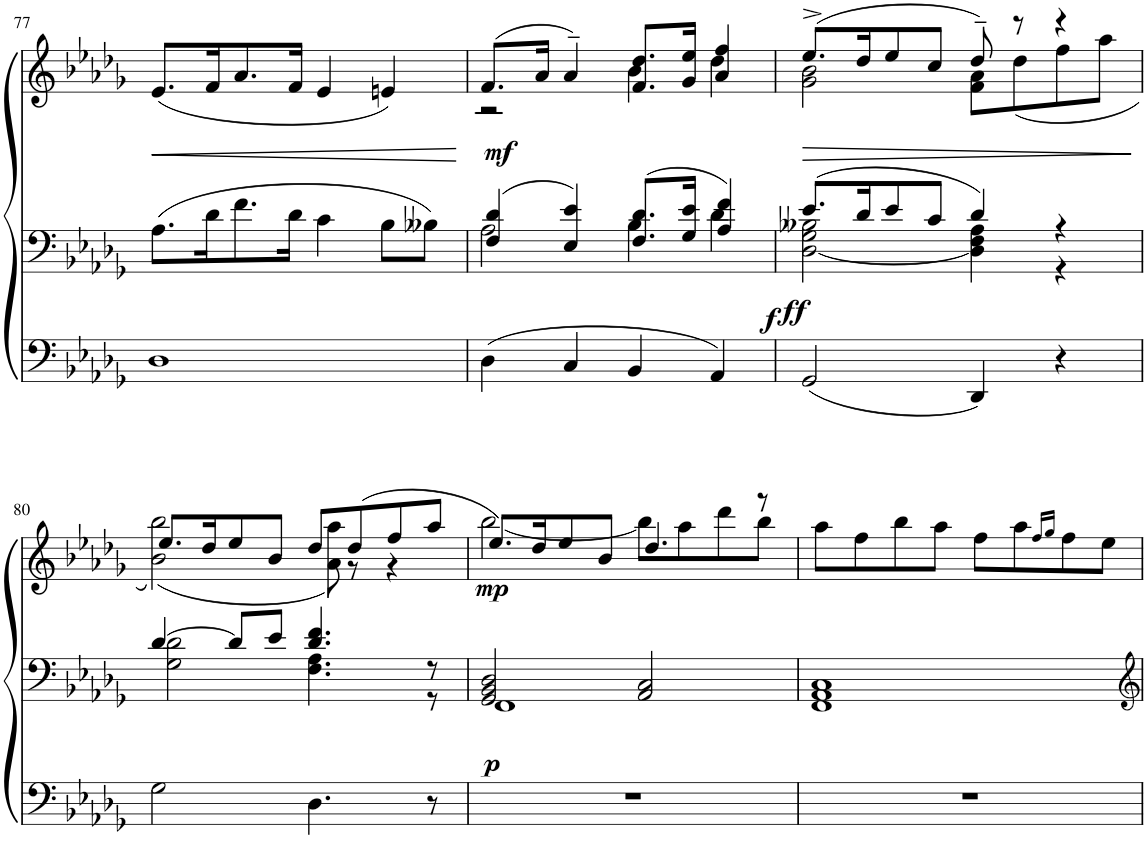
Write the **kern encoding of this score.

**kern	**kern	**kern	**dynam
*part1	*part1	*part1	*part1
*staff3	*staff2	*staff1	*staff1/2/3
*I"Pipe Organ	*	*	*
*I'P Org	*	*	*
!!LO:PB:g=z
*clefF4	*clefF4	*clefG2	*
*k[b-e-a-d-g-]	*k[b-e-a-d-g-]	*k[b-e-a-d-g-]	*
*M4/4	*M4/4	*M4/4	*
*met(c)	*met(c)	*met(c)	*
=77	=77	=77	=77
!	!	!	!LO:HP:b
1D-	8.A-\L	(8.e-/L	<
.	16d-\K	16f/K	.
.	8.f\	8.a-/	.
.	16d-\Jk	16f/Jk	.
.	4c\	4e-/	.
.	8B-\L	4en/)	.
.	8B--X\J	.	.
.	.	.	[
=78	=78	=78	=78
*	*^	*^	*
!	!	!	!	!	!LO:DY:b
4D-\	4F/ 4d-/	2A-\	(8.f/L	2r	mf
.	.	.	16a-/Jk	.	.
4C/	4E-/ 4e-/	.	4a-~/)	.	.
!	!	!	!	!	!LO:DY:b=2
4BB-/	8.F/ 8.d-/L	4B-\	8.f/ 8.dd-/L	4b-\	f
.	16G-/ 16e-/Jk	.	16g-/ 16ee-/Jk	.	.
4AA-/	4A-/ 4f/	4d-\	4a-/ 4ff/	4dd-\	.
=79	=79	=79	=79	=79	=79
!	!	!	!	!	!LO:HP:b
!	!	!	!	!	!LO:DY:n=1:b=2
2GG-/	8.e-/L	[2D-\ 2G-\ 2B--X\	(8.ee-^/L	2g-\ 2b-\	> ff
.	16d-/K	.	16dd-/K	.	.
.	8e-/	.	8ee-/	.	.
.	8c/J	.	8cc/J	.	.
4DD-/	4d-/	4D-\] 4F\ 4A-\	8dd-~/)	8f\ 8a-\L	.
.	.	.	8r	(8dd-\	.
4r	4r	4r	4r	8ff\	.
.	.	.	.	8aa-\J	.
*	*v	*v	*	*	*
*	*	*v	*v	*
.	.	.	]
!!LO:LB:g=z
=80	=80	=80	=80
*	*^	*^	*
2G-\	[4d-/	2G-\ 2d-\	8.ee-/L	(2b-\ 2bb-\)	.
.	.	.	16dd-/K	.	.
.	8d-/L]	.	8ee-/	.	.
.	8e-/J	.	8b-/J	.	.
4.D-\	4.d-/ 4.f/	4.F\ 4.A-\	8dd-/L	8a-\ 8aa-\)	.
.	.	.	(8dd-/	8r	.
.	.	.	8ff/	4r	.
8r	8r	8r	8aa-/J	.	.
=81	=81	=81	=81	=81	=81
!	!	!	!	!	!LO:DY:b=2
!	!	!	!	!	!LO:DY:n=1:b
1r	2GG-/ 2BB-/ 2D-/	1FF	8.ee-/L)	[2bb-\	p mp
.	.	.	16dd-/K	.	.
.	.	.	8ee-/	.	.
.	.	.	8b-/J	.	.
.	2AA-/ 2C/	.	4.dd-/	8bb-\L]	.
.	.	.	.	8aa-\	.
.	.	.	.	8ddd-\	.
.	.	.	8r	8bb-\J	.
*	*v	*v	*	*	*
*	*	*v	*v	*
=82	=82	=82	=82
1r	1FF 1AA- 1C	8aa-\L	.
.	.	8ff\	.
.	.	8bb-\	.
.	.	8aa-\J	.
.	.	8ff\L	.
.	.	8aa-\	.
.	.	16qff/LL	.
.	.	16qgg-/JJ	.
.	.	8ff\	.
.	.	8ee-\J	.
=	=	=	=
*-	*-	*-	*-
